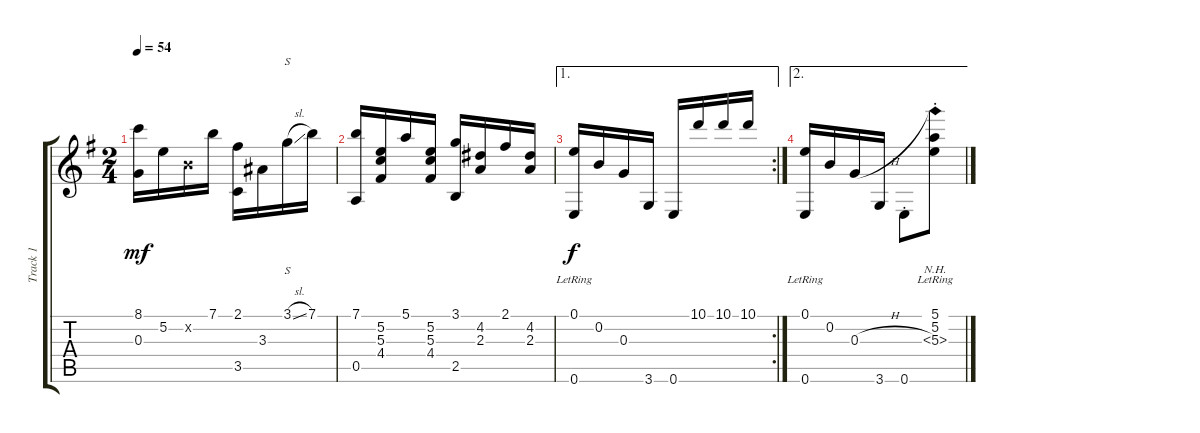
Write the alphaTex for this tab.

\track ("Track 1" "Track 1") {instrument acousticguitarsteel}
\staff {score tabs}
\tuning (E4 B3 G3 D3 A2 E2) {hide}
\ts (2 4)
\tempo 54
\clef g2
\ks g
(8.1 0.3).16{dy mf} 5.2.16 0.2{x}.16 7.1.16 (2.1 3.5).16 3.3.16 3.1{sl}.16{s} 7.1.16 |
(7.1 0.5).16 (5.2 5.3 4.4).16 5.1.16 (5.2 5.3 4.4).16 (3.1 2.5).16 (4.2 2.3).16 2.1.16 (4.2 2.3).16 |
\ae 1
\rc 2
(0.1{lr} 0.6).16{dy f} 0.2.16 0.3.16 3.6.16 0.6.16 10.1.16 10.1.16 10.1.16 |
\ae 2
(0.1{lr} 0.6).16 0.2.16 0.3{h}.16 3.6.16 0.6{st}.8 (5.1{lr} 5.2 5.3{nh st}).8
